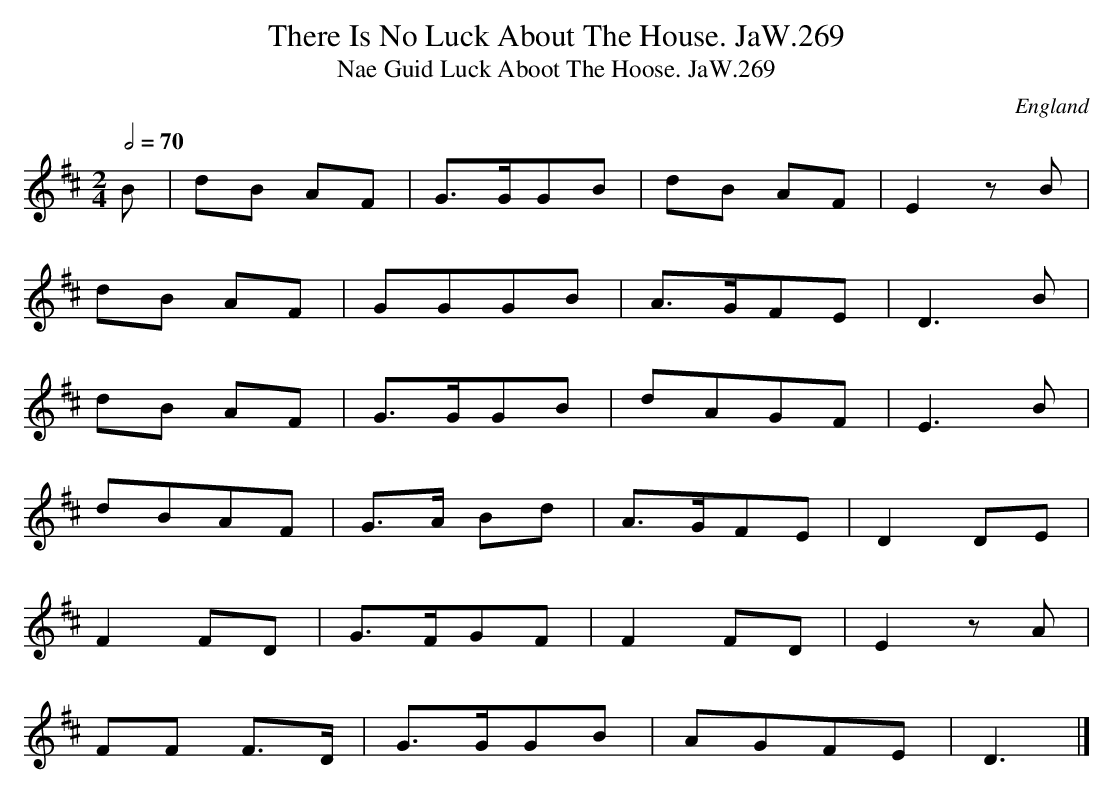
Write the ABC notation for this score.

X:1
T:There Is No Luck About The House. JaW.269
T:Nae Guid Luck Aboot The Hoose. JaW.269
M:2/4
L:1/8
Q:1/2=70
O:England
K:D major
B|dB AF|G>GGB|dB AF|E2zB|!
dB AF|GGGB|A>GFE|D3B|!
dB AF|G>GGB|dAGF|E3B|!
dBAF|G>A Bd|A>GFE|D2DE|!
F2FD|G>FGF|F2FD|E2zA|!
FF F>D|G>GGB|AGFE|D3|]
